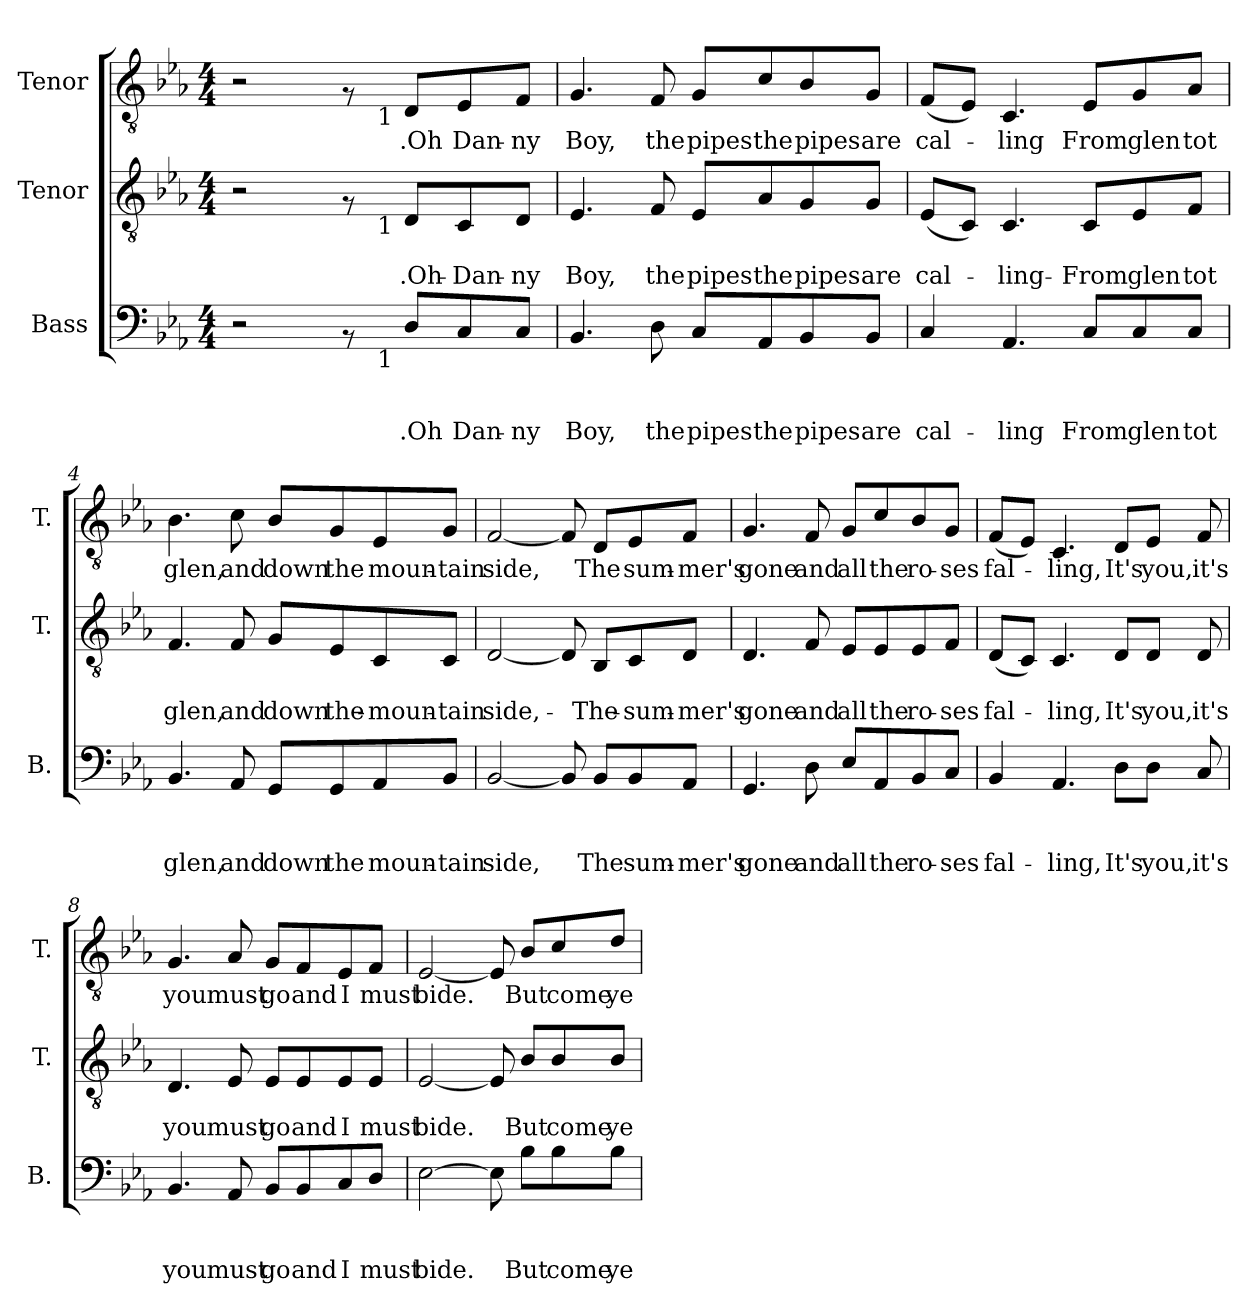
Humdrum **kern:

**kern	**text	**text	**text	**kern	**text	**text	**kern	**text
*part3	*part3	*part3	*part3	*part2	*part2	*part2	*part1	*part1
*staff3	*staff3	*staff3	*staff3	*staff2	*staff2	*staff2	*staff1	*staff1
*I"Bass	*	*	*	*I"Tenor	*	*	*I"Tenor	*
*I'B.	*	*	*	*I'T.	*	*	*I'T.	*
*clefF4	*	*	*	*clefGv2	*	*	*clefGv2	*
*k[b-e-a-]	*	*	*	*k[b-e-a-]	*	*	*k[b-e-a-]	*
*E-:	*	*	*	*E-:	*	*	*E-:	*
*M4/4	*	*	*	*M4/4	*	*	*M4/4	*
=1	=1	=1	=1	=1	=1	=1	=1	=1
*^	*	*	*	*^	*	*	*^	*
*	*	*	*	*	*	*	*	*	*	*^	*
2r	2ryy	.	.	.	2r	2ryy	.	.	2r	32ryy	2ryy	.
*	*	*	*	*	*	*	*	*	*MM64	*	*	*
.	.	.	.	.	.	.	.	.	.	2ryy	.	.
8rAA	16ryy	.	.	.	8rF	16ryy	.	.	8rF	.	16ryy	.
.	.	.	.	.	.	.	.	.	.	4...ryy	.	.
!	!	!	!	!	!	!	!	!	!	!	!LO:TX:b:t=1	!
!	!	!	!	!	!	!LO:TX:b:t=1	!	!	!	!	!	!
!	!LO:TX:b:t=1	!	!	!	!	!	!	!	!	!	!	!
.	4..ryy	.	.	.	.	4..ryy	.	.	.	.	4..ryy	.
!	!	!	!	!LO:LY:b	!	!	!	!LO:LY:b	!	!	!	!LO:LY:b
8D/L	.	.	.	.Oh	8D/L	.	.	.Oh-	8D/L	.	.	.Oh
!	!	!	!	!LO:LY:b	!	!	!	!LO:LY:b	!	!	!	!LO:LY:b
8C/	.	.	.	Dan-	8C/	.	.	-Dan-	8E-/	.	.	Dan-
!	!	!	!	!LO:LY:b	!	!	!	!LO:LY:b	!	!	!	!LO:LY:b
8C/J	.	.	.	-ny	8D/J	.	.	-ny	8F/J	.	.	-ny
=2	=2	=2	=2	=2	=2	=2	=2	=2	=2	=2	=2	=2
!	!	!	!	!LO:LY:b	!	!	!	!LO:LY:b	!	!	!	!LO:LY:b
*v	*v	*	*	*	*	*	*	*	*v	*v	*v	*
*	*	*	*	*v	*v	*	*	*	*
4.BB-/	.	.	Boy,	4.E-/	.	Boy,	4.G/	Boy,
!	!	!	!LO:LY:b	!	!	!LO:LY:b	!	!LO:LY:b
8D\	.	.	the	8F/	.	the	8F/	the
!	!	!	!LO:LY:b	!	!	!LO:LY:b	!	!LO:LY:b
8C/L	.	.	pipes	8E-/L	.	pipes	8G/L	pipes
!	!	!	!LO:LY:b	!	!	!LO:LY:b	!	!LO:LY:b
8AA-/	.	.	the	8A-/	.	the	8c/	the
!	!	!	!LO:LY:b	!	!	!LO:LY:b	!	!LO:LY:b
8BB-/	.	.	pipes	8G/	.	pipes	8B-/	pipes
!	!	!	!LO:LY:b	!	!	!LO:LY:b	!	!LO:LY:b
8BB-/J	.	.	are	8G/J	.	are	8G/J	are
=3	=3	=3	=3	=3	=3	=3	=3	=3
!	!	!	!LO:LY:b	!	!	!LO:LY:b	!	!LO:LY:b
4C/	.	.	cal-	(<8E-/L	.	cal-	(<8F/L	cal-
.	.	.	.	8C/J)	.	.	8E-/J)	.
!	!	!	!LO:LY:b	!	!	!LO:LY:b	!	!LO:LY:b
4.AA-/	.	.	-ling	4.C/	.	-ling-	4.C/	-ling
!	!	!	!LO:LY:b	!	!	!LO:LY:b	!	!LO:LY:b
8C/L	.	.	From	8C/L	.	-From	8E-/L	From
!	!	!	!LO:LY:b	!	!	!LO:LY:b	!	!LO:LY:b
8C/	.	.	glen	8E-/	.	glen	8G/	glen
!	!	!	!LO:LY:b	!	!	!LO:LY:b	!	!LO:LY:b
8C/J	.	.	tot	8F/J	.	tot	8A-/J	tot
=4	=4	=4	=4	=4	=4	=4	=4	=4
!	!	!	!LO:LY:b	!	!	!LO:LY:b	!	!LO:LY:b
4.BB-/	.	.	glen,	4.F/	.	glen,	4.B-\	glen,
!	!	!	!LO:LY:b	!	!	!LO:LY:b	!	!LO:LY:b
8AA-/	.	.	and	8F/	.	and	8c\	and
!	!	!	!LO:LY:b	!	!	!LO:LY:b	!	!LO:LY:b
8GG/L	.	.	down	8G/L	.	down	8B-/L	down
!	!	!	!LO:LY:b	!	!	!LO:LY:b	!	!LO:LY:b
8GG/	.	.	the	8E-/	.	the-	8G/	the
!	!	!	!LO:LY:b	!	!	!LO:LY:b	!	!LO:LY:b
8AA-/	.	.	moun-	8C/	.	-moun-	8E-/	moun-
!	!	!	!LO:LY:b	!	!	!LO:LY:b	!	!LO:LY:b
8BB-/J	.	.	-tain	8C/J	.	-tain	8G/J	-tain
!!LO:LB:g=z
=5	=5	=5	=5	=5	=5	=5	=5	=5
!	!	!	!LO:LY:b	!	!	!LO:LY:b	!	!LO:LY:b
[<2BB-/	.	.	side,	[<2D/	.	side,-	[<2F/	side,
8BB-/]	.	.	.	8D/]	.	.	8F/]	.
!	!	!	!LO:LY:b	!	!	!LO:LY:b	!	!LO:LY:b
8BB-/L	.	.	The	8BB-/L	.	-The-	8D/L	The
!	!	!	!LO:LY:b	!	!	!LO:LY:b	!	!LO:LY:b
8BB-/	.	.	sum-	8C/	.	-sum-	8E-/	sum-
!	!	!	!LO:LY:b	!	!	!LO:LY:b	!	!LO:LY:b
8AA-/J	.	.	-mer's	8D/J	.	-mer's	8F/J	-mer's
=6	=6	=6	=6	=6	=6	=6	=6	=6
!	!	!	!LO:LY:b	!	!	!LO:LY:b	!	!LO:LY:b
4.GG/	.	.	gone	4.D/	.	gone	4.G/	gone
!	!	!	!LO:LY:b	!	!	!LO:LY:b	!	!LO:LY:b
8D\	.	.	and	8F/	.	and	8F/	and
!	!	!	!LO:LY:b	!	!	!LO:LY:b	!	!LO:LY:b
8E-/L	.	.	all	8E-/L	.	all	8G/L	all
!	!	!	!LO:LY:b	!	!	!LO:LY:b	!	!LO:LY:b
8AA-/	.	.	the	8E-/	.	the	8c/	the
!	!	!	!LO:LY:b	!	!	!LO:LY:b	!	!LO:LY:b
8BB-/	.	.	ro-	8E-/	.	ro-	8B-/	ro-
!	!	!	!LO:LY:b	!	!	!LO:LY:b	!	!LO:LY:b
8C/J	.	.	-ses	8F/J	.	-ses	8G/J	-ses
=7	=7	=7	=7	=7	=7	=7	=7	=7
!	!	!	!LO:LY:b	!	!	!LO:LY:b	!	!LO:LY:b
4BB-/	.	.	fal-	(<8D/L	.	fal-	(<8F/L	fal-
.	.	.	.	8C/J)	.	.	8E-/J)	.
!	!	!	!LO:LY:b	!	!	!LO:LY:b	!	!LO:LY:b
4.AA-/	.	.	-ling,	4.C/	.	-ling,	4.C/	-ling,
!	!	!	!LO:LY:b	!	!	!LO:LY:b	!	!LO:LY:b
8D\L	.	.	It's	8D/L	.	It's	8D/L	It's
!	!	!	!LO:LY:b	!	!	!LO:LY:b	!	!LO:LY:b
8D\J	.	.	you,	8D/J	.	you,	8E-/J	you,
!	!	!	!LO:LY:b	!	!	!LO:LY:b	!	!LO:LY:b
8C/	.	.	it's	8D/	.	it's	8F/	it's
=8	=8	=8	=8	=8	=8	=8	=8	=8
!	!	!	!LO:LY:b	!	!	!LO:LY:b	!	!LO:LY:b
4.BB-/	.	.	you	4.D/	.	you	4.G/	you
!	!	!	!LO:LY:b	!	!	!LO:LY:b	!	!LO:LY:b
8AA-/	.	.	must	8E-/	.	must	8A-/	must
!	!	!	!LO:LY:b	!	!	!LO:LY:b	!	!LO:LY:b
8BB-/L	.	.	go	8E-/L	.	go	8G/L	go
!	!	!	!LO:LY:b	!	!	!LO:LY:b	!	!LO:LY:b
8BB-/	.	.	and	8E-/	.	and	8F/	and
!	!	!	!LO:LY:b	!	!	!LO:LY:b	!	!LO:LY:b
8C/	.	.	I	8E-/	.	I	8E-/	I
!	!	!	!LO:LY:b	!	!	!LO:LY:b	!	!LO:LY:b
8D/J	.	.	must	8E-/J	.	must	8F/J	must
!!LO:LB:g=z
=9	=9	=9	=9	=9	=9	=9	=9	=9
!	!	!	!LO:LY:b	!	!	!LO:LY:b	!	!LO:LY:b
[>2E-\	.	.	bide.	[<2E-/	.	bide.	[<2E-/	bide.
8E-\]	.	.	.	8E-/]	.	.	8E-/]	.
!	!	!	!LO:LY:b	!	!	!LO:LY:b	!	!LO:LY:b
8B-\L	.	.	But	8B-/L	.	But	8B-/L	But
!	!	!	!LO:LY:b	!	!	!LO:LY:b	!	!LO:LY:b
8B-\	.	.	come	8B-/	.	come	8c/	come
!	!	!	!LO:LY:b	!	!	!LO:LY:b	!	!LO:LY:b
8B-\J	.	.	ye	8B-/J	.	ye	8d/J	ye
=	=	=	=	=	=	=	=	=
*-	*-	*-	*-	*-	*-	*-	*-	*-
